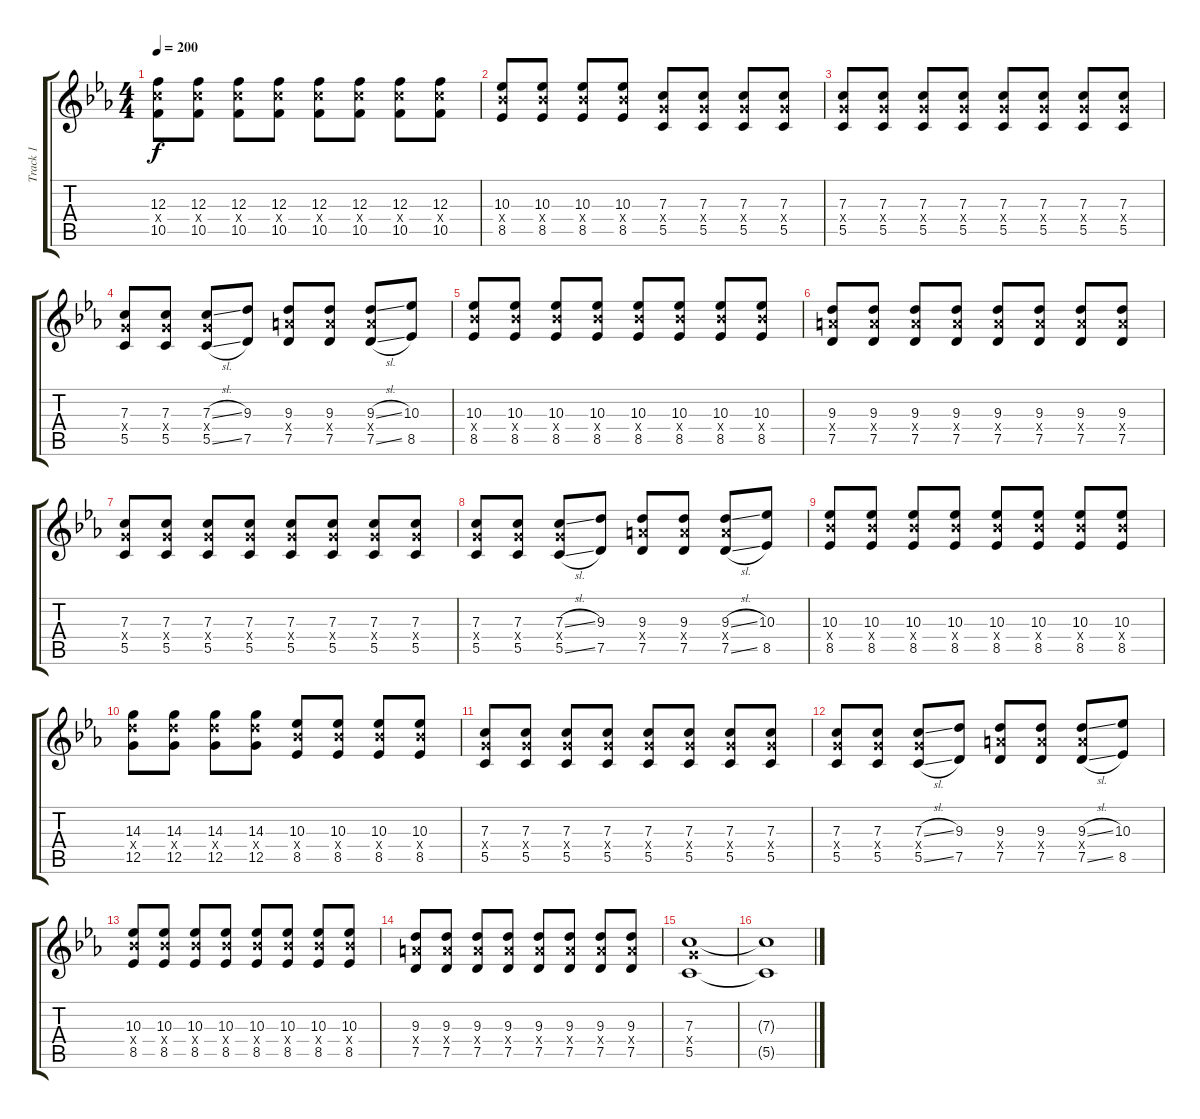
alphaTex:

\track ("Track 1" "Track 1") {instrument distortionguitar}
\staff {score tabs}
\tuning (D4 A3 F3 C3 G2 C2) {hide}
\ts (4 4)
\tempo 200
\clef g2
\ks eb
(12.3 12.4{x} 10.5).8{dy f} (12.3 12.4{x} 10.5).8 (12.3 12.4{x} 10.5).8 (12.3 12.4{x} 10.5).8 (12.3 12.4{x} 10.5).8 (12.3 12.4{x} 10.5).8 (12.3 12.4{x} 10.5).8 (12.3 12.4{x} 10.5).8 |
(10.3 10.4{x} 8.5).8 (10.3 10.4{x} 8.5).8 (10.3 10.4{x} 8.5).8 (10.3 10.4{x} 8.5).8 (7.3 7.4{x} 5.5).8 (7.3 7.4{x} 5.5).8 (7.3 7.4{x} 5.5).8 (7.3 7.4{x} 5.5).8 |
(7.3 7.4{x} 5.5).8 (7.3 7.4{x} 5.5).8 (7.3 7.4{x} 5.5).8 (7.3 7.4{x} 5.5).8 (7.3 7.4{x} 5.5).8 (7.3 7.4{x} 5.5).8 (7.3 7.4{x} 5.5).8 (7.3 7.4{x} 5.5).8 |
(7.3 7.4{x} 5.5).8 (7.3 7.4{x} 5.5).8 (7.3{sl} 7.4{x} 5.5{sl}).8 (9.3 7.5).8 (9.3 9.4{x} 7.5).8 (9.3 9.4{x} 7.5).8 (9.3{sl} 9.4{x} 7.5{sl}).8 (10.3 8.5).8 |
(10.3 10.4{x} 8.5).8 (10.3 10.4{x} 8.5).8 (10.3 10.4{x} 8.5).8 (10.3 10.4{x} 8.5).8 (10.3 10.4{x} 8.5).8 (10.3 10.4{x} 8.5).8 (10.3 10.4{x} 8.5).8 (10.3 10.4{x} 8.5).8 |
(9.3 9.4{x} 7.5).8 (9.3 9.4{x} 7.5).8 (9.3 9.4{x} 7.5).8 (9.3 9.4{x} 7.5).8 (9.3 9.4{x} 7.5).8 (9.3 9.4{x} 7.5).8 (9.3 9.4{x} 7.5).8 (9.3 9.4{x} 7.5).8 |
(7.3 7.4{x} 5.5).8 (7.3 7.4{x} 5.5).8 (7.3 7.4{x} 5.5).8 (7.3 7.4{x} 5.5).8 (7.3 7.4{x} 5.5).8 (7.3 7.4{x} 5.5).8 (7.3 7.4{x} 5.5).8 (7.3 7.4{x} 5.5).8 |
(7.3 7.4{x} 5.5).8 (7.3 7.4{x} 5.5).8 (7.3{sl} 7.4{x} 5.5{sl}).8 (9.3 7.5).8 (9.3 9.4{x} 7.5).8 (9.3 9.4{x} 7.5).8 (9.3{sl} 9.4{x} 7.5{sl}).8 (10.3 8.5).8 |
(10.3 10.4{x} 8.5).8 (10.3 10.4{x} 8.5).8 (10.3 10.4{x} 8.5).8 (10.3 10.4{x} 8.5).8 (10.3 10.4{x} 8.5).8 (10.3 10.4{x} 8.5).8 (10.3 10.4{x} 8.5).8 (10.3 10.4{x} 8.5).8 |
(14.3 14.4{x} 12.5).8 (14.3 14.4{x} 12.5).8 (14.3 14.4{x} 12.5).8 (14.3 14.4{x} 12.5).8 (10.3 10.4{x} 8.5).8 (10.3 10.4{x} 8.5).8 (10.3 10.4{x} 8.5).8 (10.3 10.4{x} 8.5).8 |
(7.3 7.4{x} 5.5).8 (7.3 7.4{x} 5.5).8 (7.3 7.4{x} 5.5).8 (7.3 7.4{x} 5.5).8 (7.3 7.4{x} 5.5).8 (7.3 7.4{x} 5.5).8 (7.3 7.4{x} 5.5).8 (7.3 7.4{x} 5.5).8 |
(7.3 7.4{x} 5.5).8 (7.3 7.4{x} 5.5).8 (7.3{sl} 7.4{x} 5.5{sl}).8 (9.3 7.5).8 (9.3 9.4{x} 7.5).8 (9.3 9.4{x} 7.5).8 (9.3{sl} 9.4{x} 7.5{sl}).8 (10.3 8.5).8 |
(10.3 10.4{x} 8.5).8 (10.3 10.4{x} 8.5).8 (10.3 10.4{x} 8.5).8 (10.3 10.4{x} 8.5).8 (10.3 10.4{x} 8.5).8 (10.3 10.4{x} 8.5).8 (10.3 10.4{x} 8.5).8 (10.3 10.4{x} 8.5).8 |
(9.3 9.4{x} 7.5).8 (9.3 9.4{x} 7.5).8 (9.3 9.4{x} 7.5).8 (9.3 9.4{x} 7.5).8 (9.3 9.4{x} 7.5).8 (9.3 9.4{x} 7.5).8 (9.3 9.4{x} 7.5).8 (9.3 9.4{x} 7.5).8 |
(7.3 7.4{x} 5.5).1 |
(7.3{t} 5.5{t}).1
